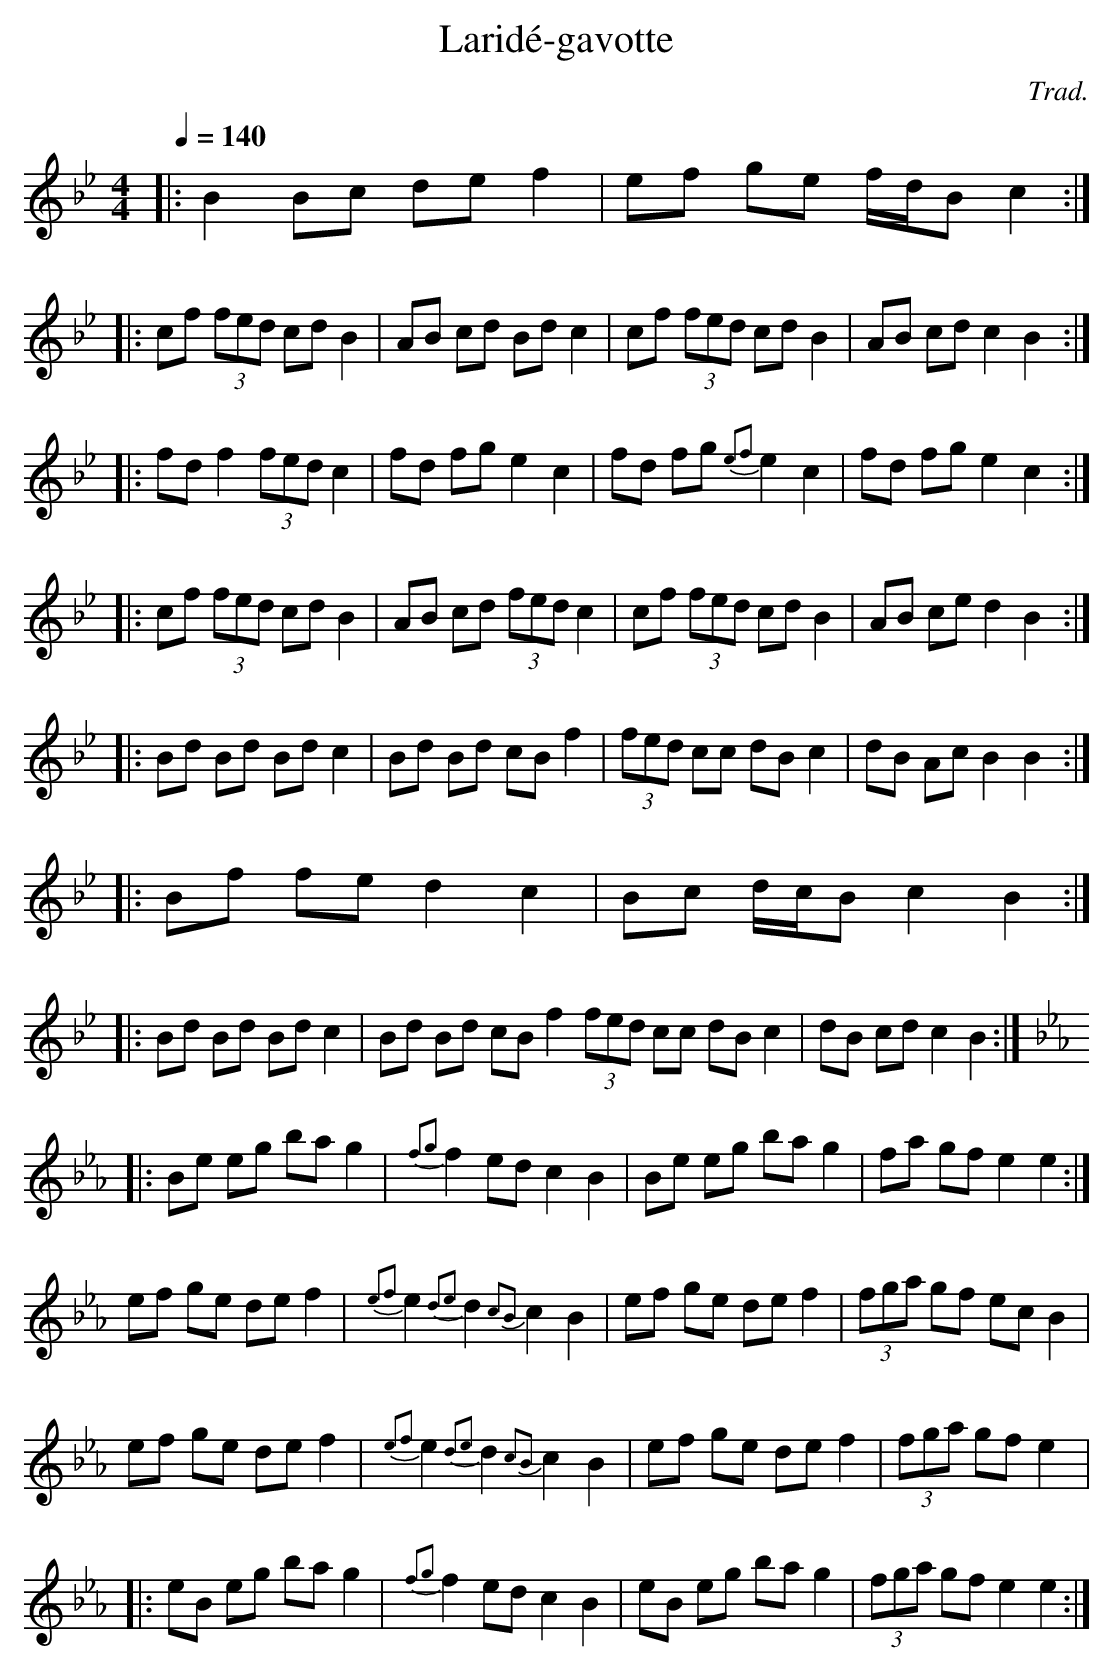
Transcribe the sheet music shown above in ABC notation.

X:1
T:Laridé-gavotte
C:Trad.
M:4/4
L:1/8
Q:1/4=140
K:Bbmaj
|: B2 Bc de f2 | ef ge f/2d/2B c2 ::
cf (3fed cd B2 | AB cd Bd c2 | cf (3fed cd B2 | AB cd c2 B2 ::
fd f2 (3fed c2 | fd fg e2 c2 | fd fg {e2f2}e2 c2 | fd fg e2 c2 ::
cf (3fed cd B2 | AB cd (3fed c2 | cf (3fed cd B2 | AB ce d2 B2 ::
Bd Bd Bd c2 | Bd Bd cB f2 | (3fed cc dB c2 | dB Ac B2 B2 ::
Bf fe d2 c2 | Bc d/2c/2B c2 B2 ::
Bd Bd Bd c2 | Bd Bd cB f2 (3fed cc dB c2 | dB cd c2 B2 :|
[K:Ebmaj]
|: Be eg ba g2 | {f2g2}f2 ed c2 B2 | Be eg ba g2 | fa gf e2 e2 :|
ef ge de f2 | {e2f2}e2 {d2e2}d2 {c2B2}c2 B2 | ef ge de f2 | (3fga gf ec B2 |
ef ge de f2 | {e2f2}e2 {d2e2}d2 {c2B2}c2 B2 | ef ge de f2 | (3fga gf e2 |:
eB eg ba g2 | {f2g2}f2 ed c2 B2 | eB eg ba g2 | (3fga gf e2 e2 :|
